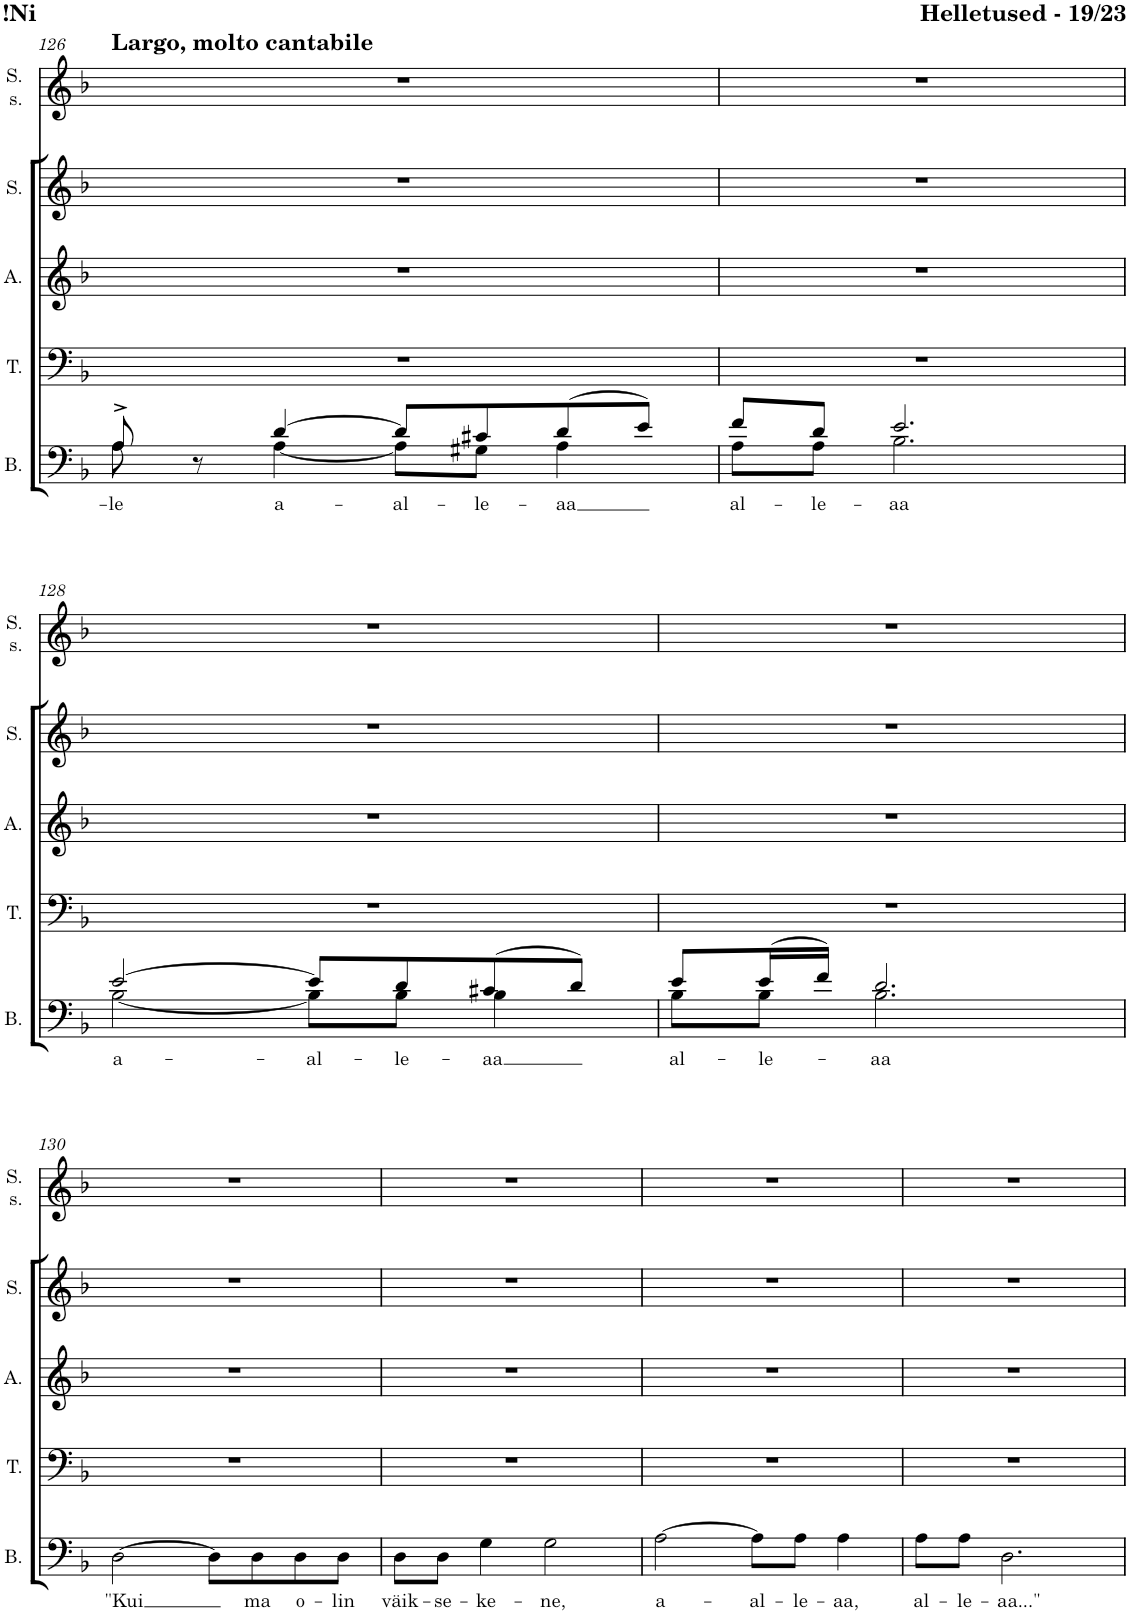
**kern	**text	**kern	**kern	**kern	**kern
*part5	*part5	*part4	*part3	*part2	*part1
*staff5	*staff5	*staff4	*staff3	*staff2	*staff1
*I"Bass	*	*I"Tenor	*I"Alto	*I"Soprano	*I"Soprano Solo
*I'B.	*	*I'T.	*I'A.	*I'S.	*I'S. s.
!!LO:PB:g=z
*clefF4	*	*clefF4	*clefG2	*clefG2	*clefG2
*k[b-]	*	*k[b-]	*k[b-]	*k[b-]	*k[b-]
*M4/4	*	*M4/4	*M4/4	*M4/4	*M4/4
=126	=126	=126	=126	=126	=126
!	!	!	!	!	!LO:TX:a:B:t=Largo, molto cantabile
!	!LO:LY:b	!	!	!	!
*^	*	*	*	*	*
8A^/	8A\	-le	1r	1r	1r	1r
8r	8ryy	.	.	.	.	.
!	!	!LO:LY:b	!	!	!	!
[4d/	[4A\	a-	.	.	.	.
!	!	!LO:LY:b	!	!	!	!
8d/L]	8A\L]	-al-	.	.	.	.
!	!	!LO:LY:b	!	!	!	!
8c#X/	8G#X\J	-le-	.	.	.	.
!	!	!LO:LY:b	!	!	!	!
(8d/	4A\	-aa	.	.	.	.
8e/J)	.	.	.	.	.	.
=127	=127	=127	=127	=127	=127	=127
!	!	!LO:LY:b	!	!	!	!
8f/L	8A\L	al-	1r	1r	1r	1r
!	!	!LO:LY:b	!	!	!	!
8d/J	8A\J	-le-	.	.	.	.
!	!	!LO:LY:b	!	!	!	!
2.e/	2.B-\	-aa	.	.	.	.
!!LO:LB:g=z
=128	=128	=128	=128	=128	=128	=128
!	!	!LO:LY:b	!	!	!	!
[2e/	[2B-\	a-	1r	1r	1r	1r
!	!	!LO:LY:b	!	!	!	!
8e/L]	8B-\L]	-al-	.	.	.	.
!	!	!LO:LY:b	!	!	!	!
8d/	8B-\J	-le-	.	.	.	.
!	!	!LO:LY:b	!	!	!	!
(8c#X/	4B-\	-aa	.	.	.	.
8d/J)	.	.	.	.	.	.
=129	=129	=129	=129	=129	=129	=129
!	!	!LO:LY:b	!	!	!	!
8e/L	8B-\L	al-	1r	1r	1r	1r
!	!	!LO:LY:b	!	!	!	!
(16e/L	8B-\J	-le-	.	.	.	.
16f/JJ)	.	.	.	.	.	.
!	!	!LO:LY:b	!	!	!	!
2.d/	2.B-\	-aa	.	.	.	.
!!LO:LB:g=z
=130	=130	=130	=130	=130	=130	=130
!	!	!LO:LY:b	!	!	!	!
*v	*v	*	*	*	*	*
[2D\	"Kui	1r	1r	1r	1r
8D\L]	.	.	.	.	.
!	!LO:LY:b	!	!	!	!
8D\	ma	.	.	.	.
!	!LO:LY:b	!	!	!	!
8D\	o-	.	.	.	.
!	!LO:LY:b	!	!	!	!
8D\J	-lin	.	.	.	.
=131	=131	=131	=131	=131	=131
!	!LO:LY:b	!	!	!	!
8D\L	väik-	1r	1r	1r	1r
!	!LO:LY:b	!	!	!	!
8D\J	-se-	.	.	.	.
!	!LO:LY:b	!	!	!	!
4G\	-ke-	.	.	.	.
!	!LO:LY:b	!	!	!	!
2G\	-ne,	.	.	.	.
=132	=132	=132	=132	=132	=132
!	!LO:LY:b	!	!	!	!
[2A\	a-	1r	1r	1r	1r
!	!LO:LY:b	!	!	!	!
8A\L]	-al-	.	.	.	.
!	!LO:LY:b	!	!	!	!
8A\J	-le-	.	.	.	.
!	!LO:LY:b	!	!	!	!
4A\	-aa,	.	.	.	.
=133	=133	=133	=133	=133	=133
!	!LO:LY:b	!	!	!	!
8A\L	al-	1r	1r	1r	1r
!	!LO:LY:b	!	!	!	!
8A\J	-le-	.	.	.	.
!	!LO:LY:b	!	!	!	!
2.D\	-aa..."	.	.	.	.
=	=	=	=	=	=
*-	*-	*-	*-	*-	*-
